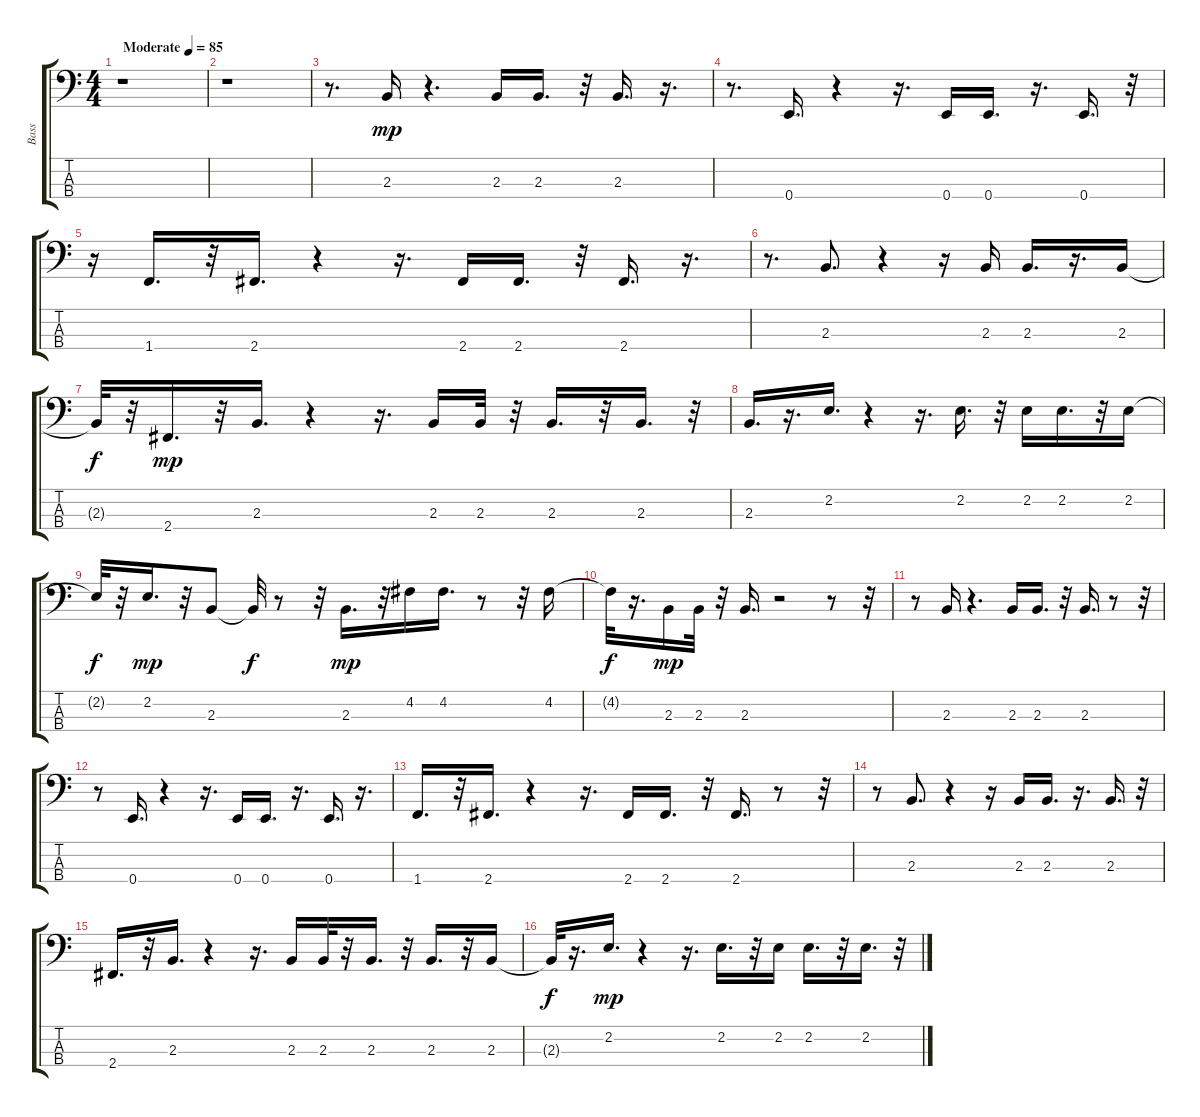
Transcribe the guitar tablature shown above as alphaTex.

\track ("Bass" "Bass") {instrument electricbassfinger}
\staff {score tabs}
\tuning (G2 D2 A1 E1) {hide}
\ts (4 4)
\tempo (85 "Moderate")
\clef f4
\ks c
r.1{dy mp instrument electricbassfinger} |
r.1 |
r.8{d} 2.3.16 r.4{d} 2.3.16 2.3.16{d} r.32 2.3.16{d} r.16{d} |
r.8{d} 0.4.16{d} r.4 r.16{d} 0.4.16 0.4.16{d} r.16{d} 0.4.16{d} r.32 |
r.16 1.4.16{d} r.32 2.4.16{d} r.4 r.16{d} 2.4.16 2.4.16{d} r.32 2.4.16{d} r.16{d} |
r.8{d} 2.3.8{d} r.4 r.16 2.3.16 2.3.16{d} r.16{d} 2.3.16 |
2.3{t}.32{dy f} r.32 2.4.16{d dy mp} r.32 2.3.16{d} r.4 r.16{d} 2.3.16 2.3.32 r.32 2.3.16{d} r.32 2.3.16{d} r.32 |
2.3.16{d} r.16{d} 2.2.16{d} r.4 r.16{d} 2.2.16{d} r.32 2.2.16 2.2.16{d} r.32 2.2.16 |
2.2{t}.32{dy f} r.32 2.2.16{d dy mp} r.32 2.3.8 2.3{t}.32{dy f} r.8 r.32 2.3.16{d dy mp} r.32 4.2.16 4.2.16{d} r.8 r.32 4.2.16 |
4.2{t}.32{dy f} r.16{d} 2.3.16{dy mp} 2.3.32 r.32 2.3.16{d} r.2 r.8 r.32 |
r.8 2.3.16 r.4{d} 2.3.16 2.3.16{d} r.32 2.3.16{d} r.8 r.32 |
r.8 0.4.16{d} r.4 r.16{d} 0.4.16 0.4.16{d} r.16{d} 0.4.16{d} r.16{d} |
1.4.16{d} r.32 2.4.16{d} r.4 r.16{d} 2.4.16 2.4.16{d} r.32 2.4.16{d} r.8 r.32 |
r.8 2.3.8{d} r.4 r.16 2.3.16 2.3.16{d} r.16{d} 2.3.16{d} r.32 |
2.4.16{d} r.32 2.3.16{d} r.4 r.16{d} 2.3.16 2.3.32 r.32 2.3.16{d} r.32 2.3.16{d} r.32 2.3.16 |
2.3{t}.32{dy f} r.16{d} 2.2.16{d dy mp} r.4 r.16{d} 2.2.16{d} r.32 2.2.16 2.2.16{d} r.32 2.2.16{d} r.32
